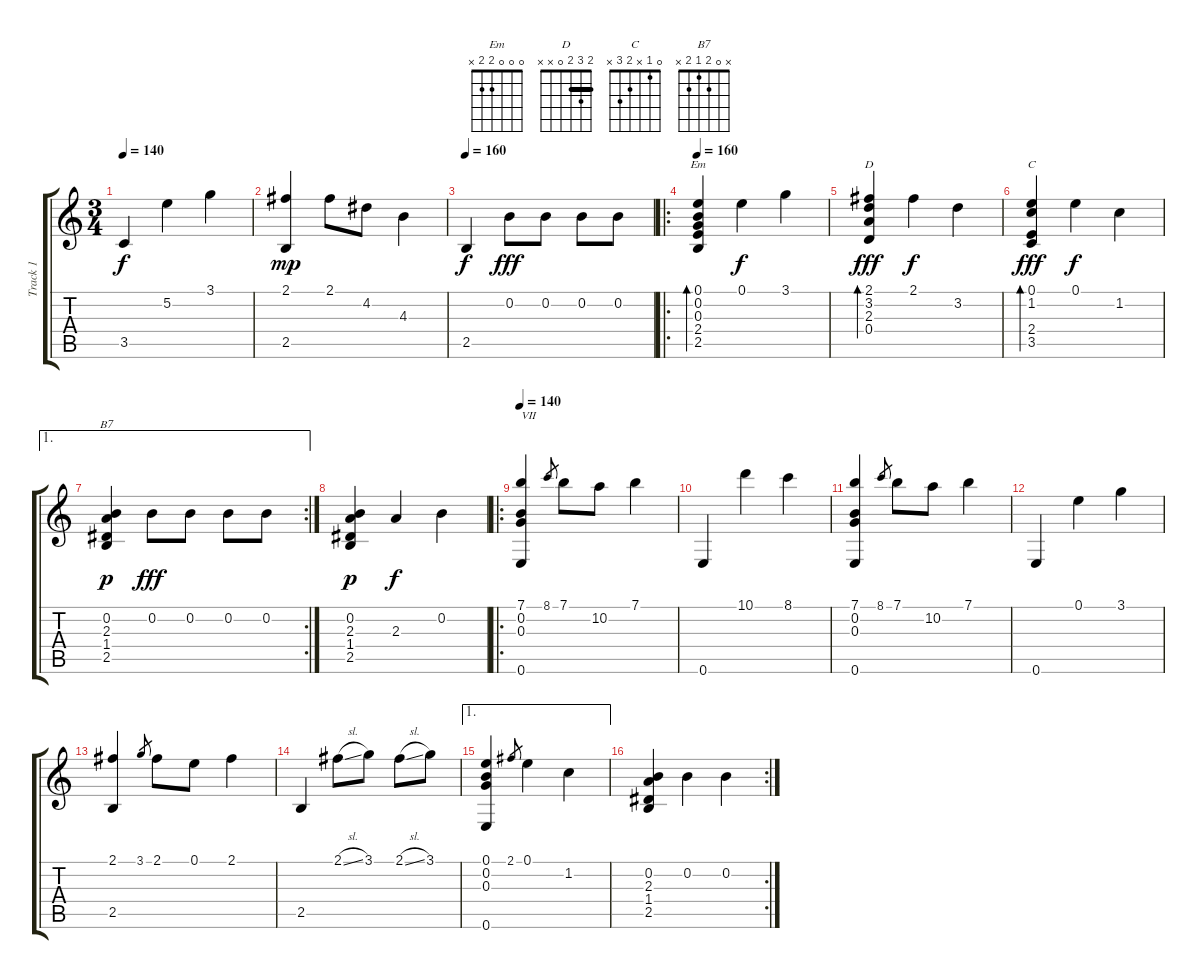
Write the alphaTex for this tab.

\track ("Track 1" "Track 1") {instrument acousticguitarnylon}
\staff {score tabs}
\tuning (E4 B3 G3 D3 A2 E2) {hide}
\chord ("Em" 0 0 0 2 2 x)
\chord ("D" 2 3 2 0 x x) {barre 2}
\chord ("C" 0 1 x 2 3 x)
\chord ("B7" x 0 2 1 2 x)
\ts (3 4)
\tempo 140
\clef g2
\ks c
3.5.4{dy f} 5.2.4 3.1.4 |
(2.1 2.5).4{dy mp} 2.1.8 4.2.8 4.3.4 |
\tempo 160
2.5.4{dy f} 0.2.8{dy fff} 0.2.8 0.2.8 0.2.8 |
\ro
\tempo 160
(0.1 0.2 0.3 2.4 2.5).4{bd 240 ch "Em"} 0.1.4{dy f} 3.1.4 |
(2.1 3.2 2.3 0.4).4{bd 240 ch "D" dy fff} 2.1.4{dy f} 3.2.4 |
(0.1 1.2 2.4 3.5).4{bd 240 ch "C" dy fff} 0.1.4{dy f} 1.2.4 |
\ae 1
\rc 2
(0.2 2.3 1.4 2.5).4{ch "B7" dy p} 0.2.8{dy fff} 0.2.8 0.2.8 0.2.8 |
(0.2 2.3 1.4 2.5).4{dy p} 2.3.4{dy f} 0.2.4 |
\ro
\tempo 140
(7.1 0.2 0.3 0.6).4{txt "VII"} 8.1.8{gr} 7.1.8 10.2.8 7.1.4 |
0.6.4 10.1.4 8.1.4 |
(7.1 0.2 0.3 0.6).4 8.1.8{gr} 7.1.8 10.2.8 7.1.4 |
0.6.4 0.1.4 3.1.4 |
(2.1 2.5).4 3.1.8{gr} 2.1.8 0.1.8 2.1.4 |
2.5.4 2.1{sl}.8 3.1.8 2.1{sl}.8 3.1.8 |
\ae 1
(0.1 0.2 0.3 0.6).4 2.1.8{gr} 0.1.4 1.2.4 |
\rc 2
(0.2 2.3 1.4 2.5).4 0.2.4 0.2.4
